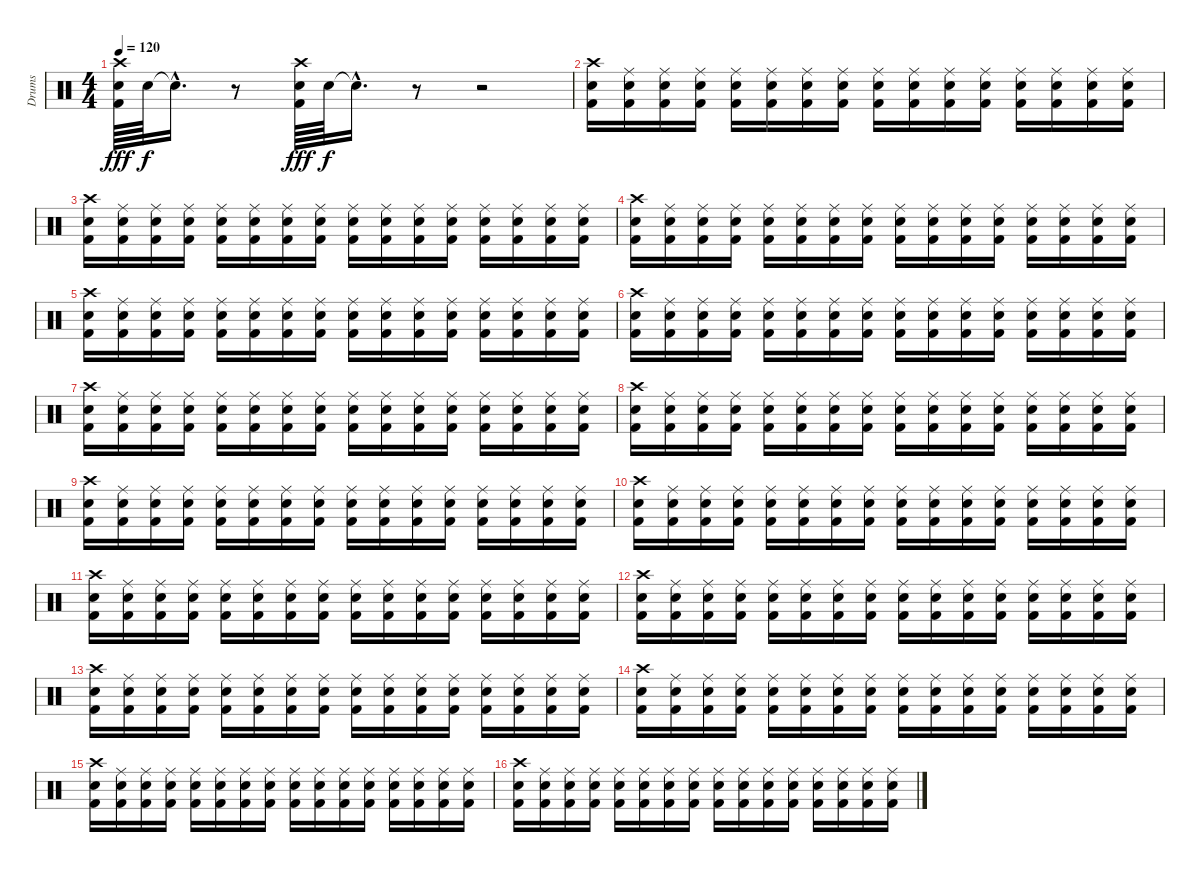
\track ("Drums" "Drums") {instrument percussion}
\staff {score}
\articulation defaults
\ts (4 4)
\tempo 120
\clef neutral
\ks c
("Crash high (hit)" "Electric Snare (hit)" "Kick (hit) 2").64{dy fff} "Electric Snare (hit)".64{dy f} "Snare (hit)"{hac t}.16{d} r.8 ("Crash high (hit)" "Electric Snare (hit)" "Kick (hit) 2").64{dy fff} "Electric Snare (hit)".64{dy f} "Snare (hit)"{hac t}.16{d} r.8 r.2 |
("Crash high (hit)" "Electric Snare (hit)" "Kick (hit) 2").16 ("Ride (middle)" "Electric Snare (hit)" "Kick (hit) 2").16 ("Ride (middle)" "Electric Snare (hit)" "Kick (hit) 2").16 ("Ride (middle)" "Electric Snare (hit)" "Kick (hit) 2").16 ("Ride (middle)" "Electric Snare (hit)" "Kick (hit) 2").16 ("Ride (middle)" "Electric Snare (hit)" "Kick (hit) 2").16 ("Ride (middle)" "Electric Snare (hit)" "Kick (hit) 2").16 ("Ride (middle)" "Electric Snare (hit)" "Kick (hit) 2").16 ("Ride (middle)" "Electric Snare (hit)" "Kick (hit) 2").16 ("Ride (middle)" "Electric Snare (hit)" "Kick (hit) 2").16 ("Ride (middle)" "Electric Snare (hit)" "Kick (hit) 2").16 ("Ride (middle)" "Electric Snare (hit)" "Kick (hit) 2").16 ("Ride (middle)" "Electric Snare (hit)" "Kick (hit) 2").16 ("Ride (middle)" "Electric Snare (hit)" "Kick (hit) 2").16 ("Ride (middle)" "Electric Snare (hit)" "Kick (hit) 2").16 ("Ride (middle)" "Electric Snare (hit)" "Kick (hit) 2").16 |
("Crash high (hit)" "Electric Snare (hit)" "Kick (hit) 2").16 ("Ride (middle)" "Electric Snare (hit)" "Kick (hit) 2").16 ("Ride (middle)" "Electric Snare (hit)" "Kick (hit) 2").16 ("Ride (middle)" "Electric Snare (hit)" "Kick (hit) 2").16 ("Ride (middle)" "Electric Snare (hit)" "Kick (hit) 2").16 ("Ride (middle)" "Electric Snare (hit)" "Kick (hit) 2").16 ("Ride (middle)" "Electric Snare (hit)" "Kick (hit) 2").16 ("Ride (middle)" "Electric Snare (hit)" "Kick (hit) 2").16 ("Ride (middle)" "Electric Snare (hit)" "Kick (hit) 2").16 ("Ride (middle)" "Electric Snare (hit)" "Kick (hit) 2").16 ("Ride (middle)" "Electric Snare (hit)" "Kick (hit) 2").16 ("Ride (middle)" "Electric Snare (hit)" "Kick (hit) 2").16 ("Ride (middle)" "Electric Snare (hit)" "Kick (hit) 2").16 ("Ride (middle)" "Electric Snare (hit)" "Kick (hit) 2").16 ("Ride (middle)" "Electric Snare (hit)" "Kick (hit) 2").16 ("Ride (middle)" "Electric Snare (hit)" "Kick (hit) 2").16 |
("Crash high (hit)" "Electric Snare (hit)" "Kick (hit) 2").16 ("Ride (middle)" "Electric Snare (hit)" "Kick (hit) 2").16 ("Ride (middle)" "Electric Snare (hit)" "Kick (hit) 2").16 ("Ride (middle)" "Electric Snare (hit)" "Kick (hit) 2").16 ("Ride (middle)" "Electric Snare (hit)" "Kick (hit) 2").16 ("Ride (middle)" "Electric Snare (hit)" "Kick (hit) 2").16 ("Ride (middle)" "Electric Snare (hit)" "Kick (hit) 2").16 ("Ride (middle)" "Electric Snare (hit)" "Kick (hit) 2").16 ("Ride (middle)" "Electric Snare (hit)" "Kick (hit) 2").16 ("Ride (middle)" "Electric Snare (hit)" "Kick (hit) 2").16 ("Ride (middle)" "Electric Snare (hit)" "Kick (hit) 2").16 ("Ride (middle)" "Electric Snare (hit)" "Kick (hit) 2").16 ("Ride (middle)" "Electric Snare (hit)" "Kick (hit) 2").16 ("Ride (middle)" "Electric Snare (hit)" "Kick (hit) 2").16 ("Ride (middle)" "Electric Snare (hit)" "Kick (hit) 2").16 ("Ride (middle)" "Electric Snare (hit)" "Kick (hit) 2").16 |
("Crash high (hit)" "Electric Snare (hit)" "Kick (hit) 2").16 ("Ride (middle)" "Electric Snare (hit)" "Kick (hit) 2").16 ("Ride (middle)" "Electric Snare (hit)" "Kick (hit) 2").16 ("Ride (middle)" "Electric Snare (hit)" "Kick (hit) 2").16 ("Ride (middle)" "Electric Snare (hit)" "Kick (hit) 2").16 ("Ride (middle)" "Electric Snare (hit)" "Kick (hit) 2").16 ("Ride (middle)" "Electric Snare (hit)" "Kick (hit) 2").16 ("Ride (middle)" "Electric Snare (hit)" "Kick (hit) 2").16 ("Ride (middle)" "Electric Snare (hit)" "Kick (hit) 2").16 ("Ride (middle)" "Electric Snare (hit)" "Kick (hit) 2").16 ("Ride (middle)" "Electric Snare (hit)" "Kick (hit) 2").16 ("Ride (middle)" "Electric Snare (hit)" "Kick (hit) 2").16 ("Ride (middle)" "Electric Snare (hit)" "Kick (hit) 2").16 ("Ride (middle)" "Electric Snare (hit)" "Kick (hit) 2").16 ("Ride (middle)" "Electric Snare (hit)" "Kick (hit) 2").16 ("Ride (middle)" "Electric Snare (hit)" "Kick (hit) 2").16 |
("Crash high (hit)" "Electric Snare (hit)" "Kick (hit) 2").16 ("Ride (middle)" "Electric Snare (hit)" "Kick (hit) 2").16 ("Ride (middle)" "Electric Snare (hit)" "Kick (hit) 2").16 ("Ride (middle)" "Electric Snare (hit)" "Kick (hit) 2").16 ("Ride (middle)" "Electric Snare (hit)" "Kick (hit) 2").16 ("Ride (middle)" "Electric Snare (hit)" "Kick (hit) 2").16 ("Ride (middle)" "Electric Snare (hit)" "Kick (hit) 2").16 ("Ride (middle)" "Electric Snare (hit)" "Kick (hit) 2").16 ("Ride (middle)" "Electric Snare (hit)" "Kick (hit) 2").16 ("Ride (middle)" "Electric Snare (hit)" "Kick (hit) 2").16 ("Ride (middle)" "Electric Snare (hit)" "Kick (hit) 2").16 ("Ride (middle)" "Electric Snare (hit)" "Kick (hit) 2").16 ("Ride (middle)" "Electric Snare (hit)" "Kick (hit) 2").16 ("Ride (middle)" "Electric Snare (hit)" "Kick (hit) 2").16 ("Ride (middle)" "Electric Snare (hit)" "Kick (hit) 2").16 ("Ride (middle)" "Electric Snare (hit)" "Kick (hit) 2").16 |
("Crash high (hit)" "Electric Snare (hit)" "Kick (hit) 2").16 ("Ride (middle)" "Electric Snare (hit)" "Kick (hit) 2").16 ("Ride (middle)" "Electric Snare (hit)" "Kick (hit) 2").16 ("Ride (middle)" "Electric Snare (hit)" "Kick (hit) 2").16 ("Ride (middle)" "Electric Snare (hit)" "Kick (hit) 2").16 ("Ride (middle)" "Electric Snare (hit)" "Kick (hit) 2").16 ("Ride (middle)" "Electric Snare (hit)" "Kick (hit) 2").16 ("Ride (middle)" "Electric Snare (hit)" "Kick (hit) 2").16 ("Ride (middle)" "Electric Snare (hit)" "Kick (hit) 2").16 ("Ride (middle)" "Electric Snare (hit)" "Kick (hit) 2").16 ("Ride (middle)" "Electric Snare (hit)" "Kick (hit) 2").16 ("Ride (middle)" "Electric Snare (hit)" "Kick (hit) 2").16 ("Ride (middle)" "Electric Snare (hit)" "Kick (hit) 2").16 ("Ride (middle)" "Electric Snare (hit)" "Kick (hit) 2").16 ("Ride (middle)" "Electric Snare (hit)" "Kick (hit) 2").16 ("Ride (middle)" "Electric Snare (hit)" "Kick (hit) 2").16 |
("Crash high (hit)" "Electric Snare (hit)" "Kick (hit) 2").16 ("Ride (middle)" "Electric Snare (hit)" "Kick (hit) 2").16 ("Ride (middle)" "Electric Snare (hit)" "Kick (hit) 2").16 ("Ride (middle)" "Electric Snare (hit)" "Kick (hit) 2").16 ("Ride (middle)" "Electric Snare (hit)" "Kick (hit) 2").16 ("Ride (middle)" "Electric Snare (hit)" "Kick (hit) 2").16 ("Ride (middle)" "Electric Snare (hit)" "Kick (hit) 2").16 ("Ride (middle)" "Electric Snare (hit)" "Kick (hit) 2").16 ("Ride (middle)" "Electric Snare (hit)" "Kick (hit) 2").16 ("Ride (middle)" "Electric Snare (hit)" "Kick (hit) 2").16 ("Ride (middle)" "Electric Snare (hit)" "Kick (hit) 2").16 ("Ride (middle)" "Electric Snare (hit)" "Kick (hit) 2").16 ("Ride (middle)" "Electric Snare (hit)" "Kick (hit) 2").16 ("Ride (middle)" "Electric Snare (hit)" "Kick (hit) 2").16 ("Ride (middle)" "Electric Snare (hit)" "Kick (hit) 2").16 ("Ride (middle)" "Electric Snare (hit)" "Kick (hit) 2").16 |
("Crash high (hit)" "Electric Snare (hit)" "Kick (hit) 2").16 ("Ride (middle)" "Electric Snare (hit)" "Kick (hit) 2").16 ("Ride (middle)" "Electric Snare (hit)" "Kick (hit) 2").16 ("Ride (middle)" "Electric Snare (hit)" "Kick (hit) 2").16 ("Ride (middle)" "Electric Snare (hit)" "Kick (hit) 2").16 ("Ride (middle)" "Electric Snare (hit)" "Kick (hit) 2").16 ("Ride (middle)" "Electric Snare (hit)" "Kick (hit) 2").16 ("Ride (middle)" "Electric Snare (hit)" "Kick (hit) 2").16 ("Ride (middle)" "Electric Snare (hit)" "Kick (hit) 2").16 ("Ride (middle)" "Electric Snare (hit)" "Kick (hit) 2").16 ("Ride (middle)" "Electric Snare (hit)" "Kick (hit) 2").16 ("Ride (middle)" "Electric Snare (hit)" "Kick (hit) 2").16 ("Ride (middle)" "Electric Snare (hit)" "Kick (hit) 2").16 ("Ride (middle)" "Electric Snare (hit)" "Kick (hit) 2").16 ("Ride (middle)" "Electric Snare (hit)" "Kick (hit) 2").16 ("Ride (middle)" "Electric Snare (hit)" "Kick (hit) 2").16 |
("Crash high (hit)" "Electric Snare (hit)" "Kick (hit) 2").16 ("Ride (middle)" "Electric Snare (hit)" "Kick (hit) 2").16 ("Ride (middle)" "Electric Snare (hit)" "Kick (hit) 2").16 ("Ride (middle)" "Electric Snare (hit)" "Kick (hit) 2").16 ("Ride (middle)" "Electric Snare (hit)" "Kick (hit) 2").16 ("Ride (middle)" "Electric Snare (hit)" "Kick (hit) 2").16 ("Ride (middle)" "Electric Snare (hit)" "Kick (hit) 2").16 ("Ride (middle)" "Electric Snare (hit)" "Kick (hit) 2").16 ("Ride (middle)" "Electric Snare (hit)" "Kick (hit) 2").16 ("Ride (middle)" "Electric Snare (hit)" "Kick (hit) 2").16 ("Ride (middle)" "Electric Snare (hit)" "Kick (hit) 2").16 ("Ride (middle)" "Electric Snare (hit)" "Kick (hit) 2").16 ("Ride (middle)" "Electric Snare (hit)" "Kick (hit) 2").16 ("Ride (middle)" "Electric Snare (hit)" "Kick (hit) 2").16 ("Ride (middle)" "Electric Snare (hit)" "Kick (hit) 2").16 ("Ride (middle)" "Electric Snare (hit)" "Kick (hit) 2").16 |
("Crash high (hit)" "Electric Snare (hit)" "Kick (hit) 2").16 ("Ride (middle)" "Electric Snare (hit)" "Kick (hit) 2").16 ("Ride (middle)" "Electric Snare (hit)" "Kick (hit) 2").16 ("Ride (middle)" "Electric Snare (hit)" "Kick (hit) 2").16 ("Ride (middle)" "Electric Snare (hit)" "Kick (hit) 2").16 ("Ride (middle)" "Electric Snare (hit)" "Kick (hit) 2").16 ("Ride (middle)" "Electric Snare (hit)" "Kick (hit) 2").16 ("Ride (middle)" "Electric Snare (hit)" "Kick (hit) 2").16 ("Ride (middle)" "Electric Snare (hit)" "Kick (hit) 2").16 ("Ride (middle)" "Electric Snare (hit)" "Kick (hit) 2").16 ("Ride (middle)" "Electric Snare (hit)" "Kick (hit) 2").16 ("Ride (middle)" "Electric Snare (hit)" "Kick (hit) 2").16 ("Ride (middle)" "Electric Snare (hit)" "Kick (hit) 2").16 ("Ride (middle)" "Electric Snare (hit)" "Kick (hit) 2").16 ("Ride (middle)" "Electric Snare (hit)" "Kick (hit) 2").16 ("Ride (middle)" "Electric Snare (hit)" "Kick (hit) 2").16 |
("Crash high (hit)" "Electric Snare (hit)" "Kick (hit) 2").16 ("Ride (middle)" "Electric Snare (hit)" "Kick (hit) 2").16 ("Ride (middle)" "Electric Snare (hit)" "Kick (hit) 2").16 ("Ride (middle)" "Electric Snare (hit)" "Kick (hit) 2").16 ("Ride (middle)" "Electric Snare (hit)" "Kick (hit) 2").16 ("Ride (middle)" "Electric Snare (hit)" "Kick (hit) 2").16 ("Ride (middle)" "Electric Snare (hit)" "Kick (hit) 2").16 ("Ride (middle)" "Electric Snare (hit)" "Kick (hit) 2").16 ("Ride (middle)" "Electric Snare (hit)" "Kick (hit) 2").16 ("Ride (middle)" "Electric Snare (hit)" "Kick (hit) 2").16 ("Ride (middle)" "Electric Snare (hit)" "Kick (hit) 2").16 ("Ride (middle)" "Electric Snare (hit)" "Kick (hit) 2").16 ("Ride (middle)" "Electric Snare (hit)" "Kick (hit) 2").16 ("Ride (middle)" "Electric Snare (hit)" "Kick (hit) 2").16 ("Ride (middle)" "Electric Snare (hit)" "Kick (hit) 2").16 ("Ride (middle)" "Electric Snare (hit)" "Kick (hit) 2").16 |
("Crash high (hit)" "Electric Snare (hit)" "Kick (hit) 2").16 ("Ride (middle)" "Electric Snare (hit)" "Kick (hit) 2").16 ("Ride (middle)" "Electric Snare (hit)" "Kick (hit) 2").16 ("Ride (middle)" "Electric Snare (hit)" "Kick (hit) 2").16 ("Ride (middle)" "Electric Snare (hit)" "Kick (hit) 2").16 ("Ride (middle)" "Electric Snare (hit)" "Kick (hit) 2").16 ("Ride (middle)" "Electric Snare (hit)" "Kick (hit) 2").16 ("Ride (middle)" "Electric Snare (hit)" "Kick (hit) 2").16 ("Ride (middle)" "Electric Snare (hit)" "Kick (hit) 2").16 ("Ride (middle)" "Electric Snare (hit)" "Kick (hit) 2").16 ("Ride (middle)" "Electric Snare (hit)" "Kick (hit) 2").16 ("Ride (middle)" "Electric Snare (hit)" "Kick (hit) 2").16 ("Ride (middle)" "Electric Snare (hit)" "Kick (hit) 2").16 ("Ride (middle)" "Electric Snare (hit)" "Kick (hit) 2").16 ("Ride (middle)" "Electric Snare (hit)" "Kick (hit) 2").16 ("Ride (middle)" "Electric Snare (hit)" "Kick (hit) 2").16 |
("Crash high (hit)" "Electric Snare (hit)" "Kick (hit) 2").16 ("Ride (middle)" "Electric Snare (hit)" "Kick (hit) 2").16 ("Ride (middle)" "Electric Snare (hit)" "Kick (hit) 2").16 ("Ride (middle)" "Electric Snare (hit)" "Kick (hit) 2").16 ("Ride (middle)" "Electric Snare (hit)" "Kick (hit) 2").16 ("Ride (middle)" "Electric Snare (hit)" "Kick (hit) 2").16 ("Ride (middle)" "Electric Snare (hit)" "Kick (hit) 2").16 ("Ride (middle)" "Electric Snare (hit)" "Kick (hit) 2").16 ("Ride (middle)" "Electric Snare (hit)" "Kick (hit) 2").16 ("Ride (middle)" "Electric Snare (hit)" "Kick (hit) 2").16 ("Ride (middle)" "Electric Snare (hit)" "Kick (hit) 2").16 ("Ride (middle)" "Electric Snare (hit)" "Kick (hit) 2").16 ("Ride (middle)" "Electric Snare (hit)" "Kick (hit) 2").16 ("Ride (middle)" "Electric Snare (hit)" "Kick (hit) 2").16 ("Ride (middle)" "Electric Snare (hit)" "Kick (hit) 2").16 ("Ride (middle)" "Electric Snare (hit)" "Kick (hit) 2").16 |
("Crash high (hit)" "Electric Snare (hit)" "Kick (hit) 2").16 ("Ride (middle)" "Electric Snare (hit)" "Kick (hit) 2").16 ("Ride (middle)" "Electric Snare (hit)" "Kick (hit) 2").16 ("Ride (middle)" "Electric Snare (hit)" "Kick (hit) 2").16 ("Ride (middle)" "Electric Snare (hit)" "Kick (hit) 2").16 ("Ride (middle)" "Electric Snare (hit)" "Kick (hit) 2").16 ("Ride (middle)" "Electric Snare (hit)" "Kick (hit) 2").16 ("Ride (middle)" "Electric Snare (hit)" "Kick (hit) 2").16 ("Ride (middle)" "Electric Snare (hit)" "Kick (hit) 2").16 ("Ride (middle)" "Electric Snare (hit)" "Kick (hit) 2").16 ("Ride (middle)" "Electric Snare (hit)" "Kick (hit) 2").16 ("Ride (middle)" "Electric Snare (hit)" "Kick (hit) 2").16 ("Ride (middle)" "Electric Snare (hit)" "Kick (hit) 2").16 ("Ride (middle)" "Electric Snare (hit)" "Kick (hit) 2").16 ("Ride (middle)" "Electric Snare (hit)" "Kick (hit) 2").16 ("Ride (middle)" "Electric Snare (hit)" "Kick (hit) 2").16 |
("Crash high (hit)" "Electric Snare (hit)" "Kick (hit) 2").16 ("Ride (middle)" "Electric Snare (hit)" "Kick (hit) 2").16 ("Ride (middle)" "Electric Snare (hit)" "Kick (hit) 2").16 ("Ride (middle)" "Electric Snare (hit)" "Kick (hit) 2").16 ("Ride (middle)" "Electric Snare (hit)" "Kick (hit) 2").16 ("Ride (middle)" "Electric Snare (hit)" "Kick (hit) 2").16 ("Ride (middle)" "Electric Snare (hit)" "Kick (hit) 2").16 ("Ride (middle)" "Electric Snare (hit)" "Kick (hit) 2").16 ("Ride (middle)" "Electric Snare (hit)" "Kick (hit) 2").16 ("Ride (middle)" "Electric Snare (hit)" "Kick (hit) 2").16 ("Ride (middle)" "Electric Snare (hit)" "Kick (hit) 2").16 ("Ride (middle)" "Electric Snare (hit)" "Kick (hit) 2").16 ("Ride (middle)" "Electric Snare (hit)" "Kick (hit) 2").16 ("Ride (middle)" "Electric Snare (hit)" "Kick (hit) 2").16 ("Ride (middle)" "Electric Snare (hit)" "Kick (hit) 2").16 ("Ride (middle)" "Electric Snare (hit)" "Kick (hit) 2").16
